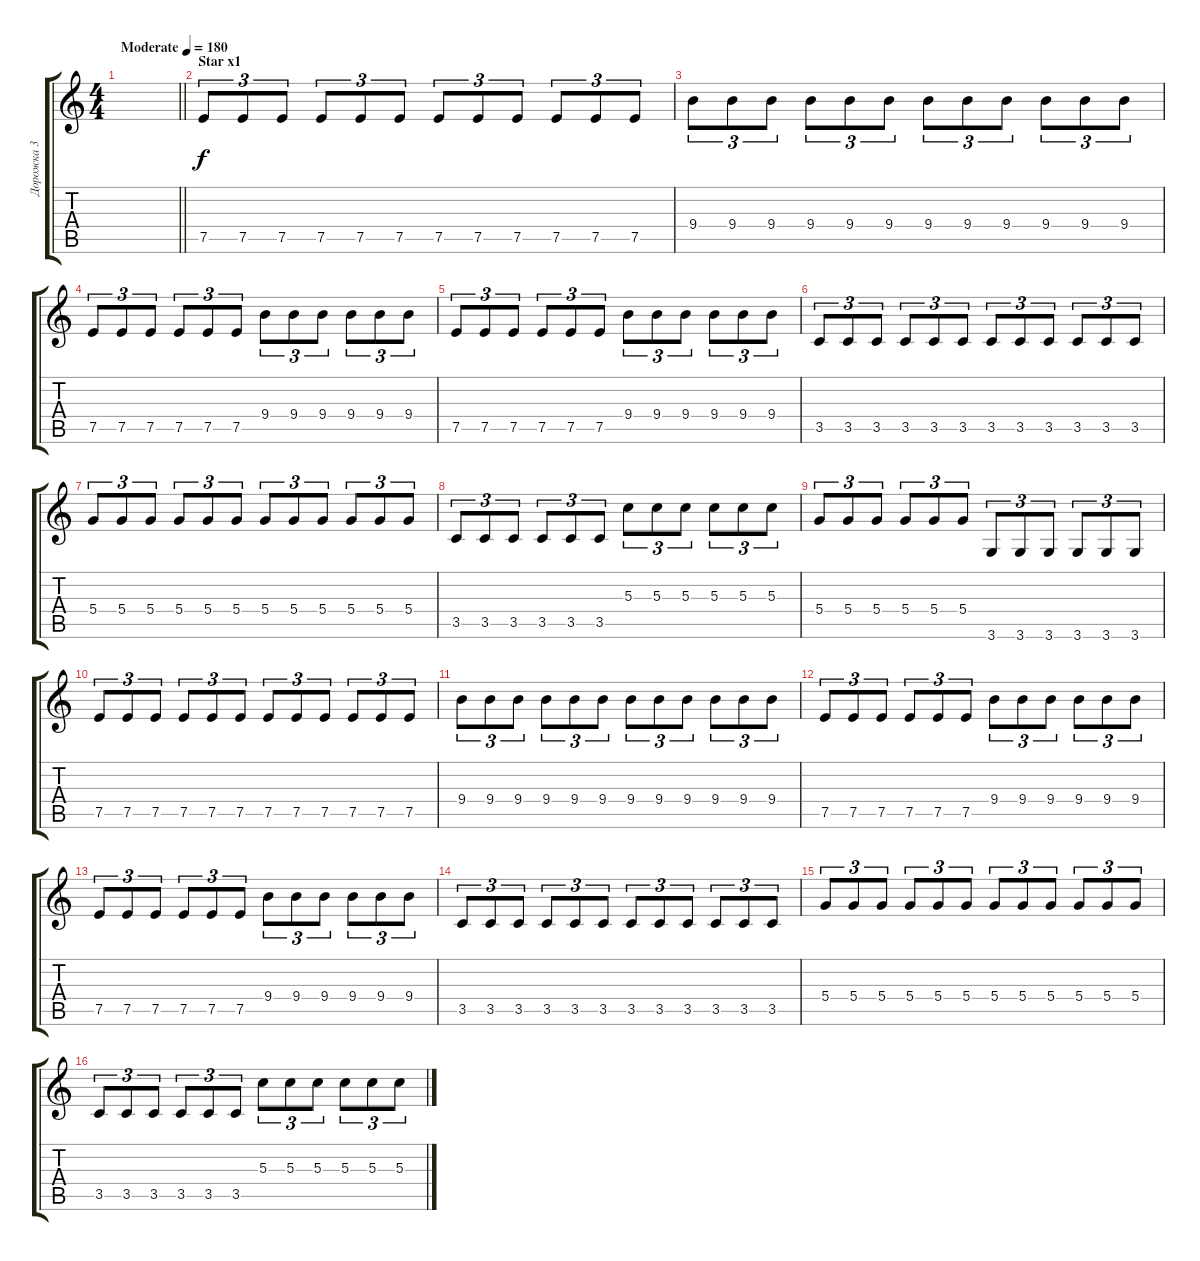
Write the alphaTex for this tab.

\track ("Дорожка 3" "Дорожка 3") {instrument distortionguitar}
\staff {score tabs}
\tuning (E4 B3 G3 D3 A2 E2) {hide}
\ts (4 4)
\tempo (180 "Moderate")
\clef g2
\barLineRight lightlight
\ks c
|
\section ("" "Star x1")
7.5.8{tu (3 2)} 7.5.8{tu (3 2)} 7.5.8{tu (3 2)} 7.5.8{tu (3 2)} 7.5.8{tu (3 2)} 7.5.8{tu (3 2)} 7.5.8{tu (3 2)} 7.5.8{tu (3 2)} 7.5.8{tu (3 2)} 7.5.8{tu (3 2)} 7.5.8{tu (3 2)} 7.5.8{tu (3 2)} |
9.4.8{tu (3 2)} 9.4.8{tu (3 2)} 9.4.8{tu (3 2)} 9.4.8{tu (3 2)} 9.4.8{tu (3 2)} 9.4.8{tu (3 2)} 9.4.8{tu (3 2)} 9.4.8{tu (3 2)} 9.4.8{tu (3 2)} 9.4.8{tu (3 2)} 9.4.8{tu (3 2)} 9.4.8{tu (3 2)} |
7.5.8{tu (3 2)} 7.5.8{tu (3 2)} 7.5.8{tu (3 2)} 7.5.8{tu (3 2)} 7.5.8{tu (3 2)} 7.5.8{tu (3 2)} 9.4.8{tu (3 2)} 9.4.8{tu (3 2)} 9.4.8{tu (3 2)} 9.4.8{tu (3 2)} 9.4.8{tu (3 2)} 9.4.8{tu (3 2)} |
7.5.8{tu (3 2)} 7.5.8{tu (3 2)} 7.5.8{tu (3 2)} 7.5.8{tu (3 2)} 7.5.8{tu (3 2)} 7.5.8{tu (3 2)} 9.4.8{tu (3 2)} 9.4.8{tu (3 2)} 9.4.8{tu (3 2)} 9.4.8{tu (3 2)} 9.4.8{tu (3 2)} 9.4.8{tu (3 2)} |
3.5.8{tu (3 2)} 3.5.8{tu (3 2)} 3.5.8{tu (3 2)} 3.5.8{tu (3 2)} 3.5.8{tu (3 2)} 3.5.8{tu (3 2)} 3.5.8{tu (3 2)} 3.5.8{tu (3 2)} 3.5.8{tu (3 2)} 3.5.8{tu (3 2)} 3.5.8{tu (3 2)} 3.5.8{tu (3 2)} |
5.4.8{tu (3 2)} 5.4.8{tu (3 2)} 5.4.8{tu (3 2)} 5.4.8{tu (3 2)} 5.4.8{tu (3 2)} 5.4.8{tu (3 2)} 5.4.8{tu (3 2)} 5.4.8{tu (3 2)} 5.4.8{tu (3 2)} 5.4.8{tu (3 2)} 5.4.8{tu (3 2)} 5.4.8{tu (3 2)} |
3.5.8{tu (3 2)} 3.5.8{tu (3 2)} 3.5.8{tu (3 2)} 3.5.8{tu (3 2)} 3.5.8{tu (3 2)} 3.5.8{tu (3 2)} 5.3.8{tu (3 2)} 5.3.8{tu (3 2)} 5.3.8{tu (3 2)} 5.3.8{tu (3 2)} 5.3.8{tu (3 2)} 5.3.8{tu (3 2)} |
5.4.8{tu (3 2)} 5.4.8{tu (3 2)} 5.4.8{tu (3 2)} 5.4.8{tu (3 2)} 5.4.8{tu (3 2)} 5.4.8{tu (3 2)} 3.6.8{tu (3 2)} 3.6.8{tu (3 2)} 3.6.8{tu (3 2)} 3.6.8{tu (3 2)} 3.6.8{tu (3 2)} 3.6.8{tu (3 2)} |
7.5.8{tu (3 2)} 7.5.8{tu (3 2)} 7.5.8{tu (3 2)} 7.5.8{tu (3 2)} 7.5.8{tu (3 2)} 7.5.8{tu (3 2)} 7.5.8{tu (3 2)} 7.5.8{tu (3 2)} 7.5.8{tu (3 2)} 7.5.8{tu (3 2)} 7.5.8{tu (3 2)} 7.5.8{tu (3 2)} |
9.4.8{tu (3 2)} 9.4.8{tu (3 2)} 9.4.8{tu (3 2)} 9.4.8{tu (3 2)} 9.4.8{tu (3 2)} 9.4.8{tu (3 2)} 9.4.8{tu (3 2)} 9.4.8{tu (3 2)} 9.4.8{tu (3 2)} 9.4.8{tu (3 2)} 9.4.8{tu (3 2)} 9.4.8{tu (3 2)} |
7.5.8{tu (3 2)} 7.5.8{tu (3 2)} 7.5.8{tu (3 2)} 7.5.8{tu (3 2)} 7.5.8{tu (3 2)} 7.5.8{tu (3 2)} 9.4.8{tu (3 2)} 9.4.8{tu (3 2)} 9.4.8{tu (3 2)} 9.4.8{tu (3 2)} 9.4.8{tu (3 2)} 9.4.8{tu (3 2)} |
7.5.8{tu (3 2)} 7.5.8{tu (3 2)} 7.5.8{tu (3 2)} 7.5.8{tu (3 2)} 7.5.8{tu (3 2)} 7.5.8{tu (3 2)} 9.4.8{tu (3 2)} 9.4.8{tu (3 2)} 9.4.8{tu (3 2)} 9.4.8{tu (3 2)} 9.4.8{tu (3 2)} 9.4.8{tu (3 2)} |
3.5.8{tu (3 2)} 3.5.8{tu (3 2)} 3.5.8{tu (3 2)} 3.5.8{tu (3 2)} 3.5.8{tu (3 2)} 3.5.8{tu (3 2)} 3.5.8{tu (3 2)} 3.5.8{tu (3 2)} 3.5.8{tu (3 2)} 3.5.8{tu (3 2)} 3.5.8{tu (3 2)} 3.5.8{tu (3 2)} |
5.4.8{tu (3 2)} 5.4.8{tu (3 2)} 5.4.8{tu (3 2)} 5.4.8{tu (3 2)} 5.4.8{tu (3 2)} 5.4.8{tu (3 2)} 5.4.8{tu (3 2)} 5.4.8{tu (3 2)} 5.4.8{tu (3 2)} 5.4.8{tu (3 2)} 5.4.8{tu (3 2)} 5.4.8{tu (3 2)} |
3.5.8{tu (3 2)} 3.5.8{tu (3 2)} 3.5.8{tu (3 2)} 3.5.8{tu (3 2)} 3.5.8{tu (3 2)} 3.5.8{tu (3 2)} 5.3.8{tu (3 2)} 5.3.8{tu (3 2)} 5.3.8{tu (3 2)} 5.3.8{tu (3 2)} 5.3.8{tu (3 2)} 5.3.8{tu (3 2)}
